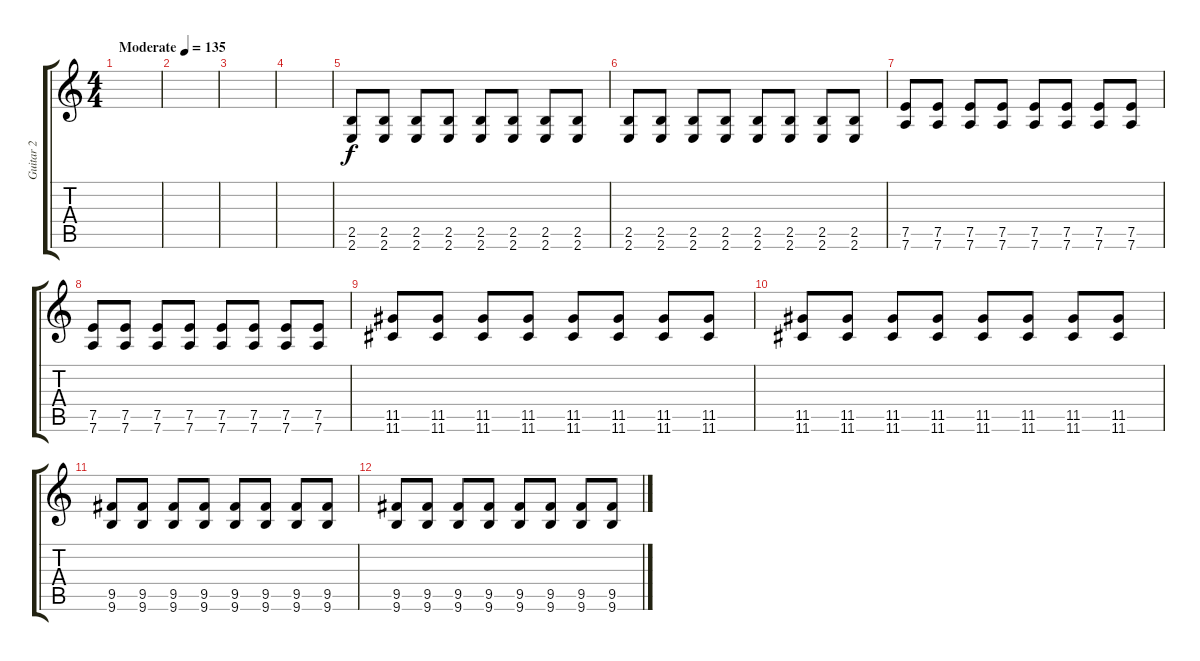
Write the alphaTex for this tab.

\track ("Guitar 2" "Guitar 2") {instrument overdrivenguitar}
\staff {score tabs}
\tuning (E4 B3 G3 D3 A2 D2) {hide}
\ts (4 4)
\tempo (135 "Moderate")
\clef g2
\ks c
|
|
|
|
(2.5 2.6).8 (2.5 2.6).8 (2.5 2.6).8 (2.5 2.6).8 (2.5 2.6).8 (2.5 2.6).8 (2.5 2.6).8 (2.5 2.6).8 |
(2.5 2.6).8 (2.5 2.6).8 (2.5 2.6).8 (2.5 2.6).8 (2.5 2.6).8 (2.5 2.6).8 (2.5 2.6).8 (2.5 2.6).8 |
(7.5 7.6).8 (7.5 7.6).8 (7.5 7.6).8 (7.5 7.6).8 (7.5 7.6).8 (7.5 7.6).8 (7.5 7.6).8 (7.5 7.6).8 |
(7.5 7.6).8 (7.5 7.6).8 (7.5 7.6).8 (7.5 7.6).8 (7.5 7.6).8 (7.5 7.6).8 (7.5 7.6).8 (7.5 7.6).8 |
(11.5 11.6).8 (11.5 11.6).8 (11.5 11.6).8 (11.5 11.6).8 (11.5 11.6).8 (11.5 11.6).8 (11.5 11.6).8 (11.5 11.6).8 |
(11.5 11.6).8 (11.5 11.6).8 (11.5 11.6).8 (11.5 11.6).8 (11.5 11.6).8 (11.5 11.6).8 (11.5 11.6).8 (11.5 11.6).8 |
(9.5 9.6).8 (9.5 9.6).8 (9.5 9.6).8 (9.5 9.6).8 (9.5 9.6).8 (9.5 9.6).8 (9.5 9.6).8 (9.5 9.6).8 |
(9.5 9.6).8 (9.5 9.6).8 (9.5 9.6).8 (9.5 9.6).8 (9.5 9.6).8 (9.5 9.6).8 (9.5 9.6).8 (9.5 9.6).8
